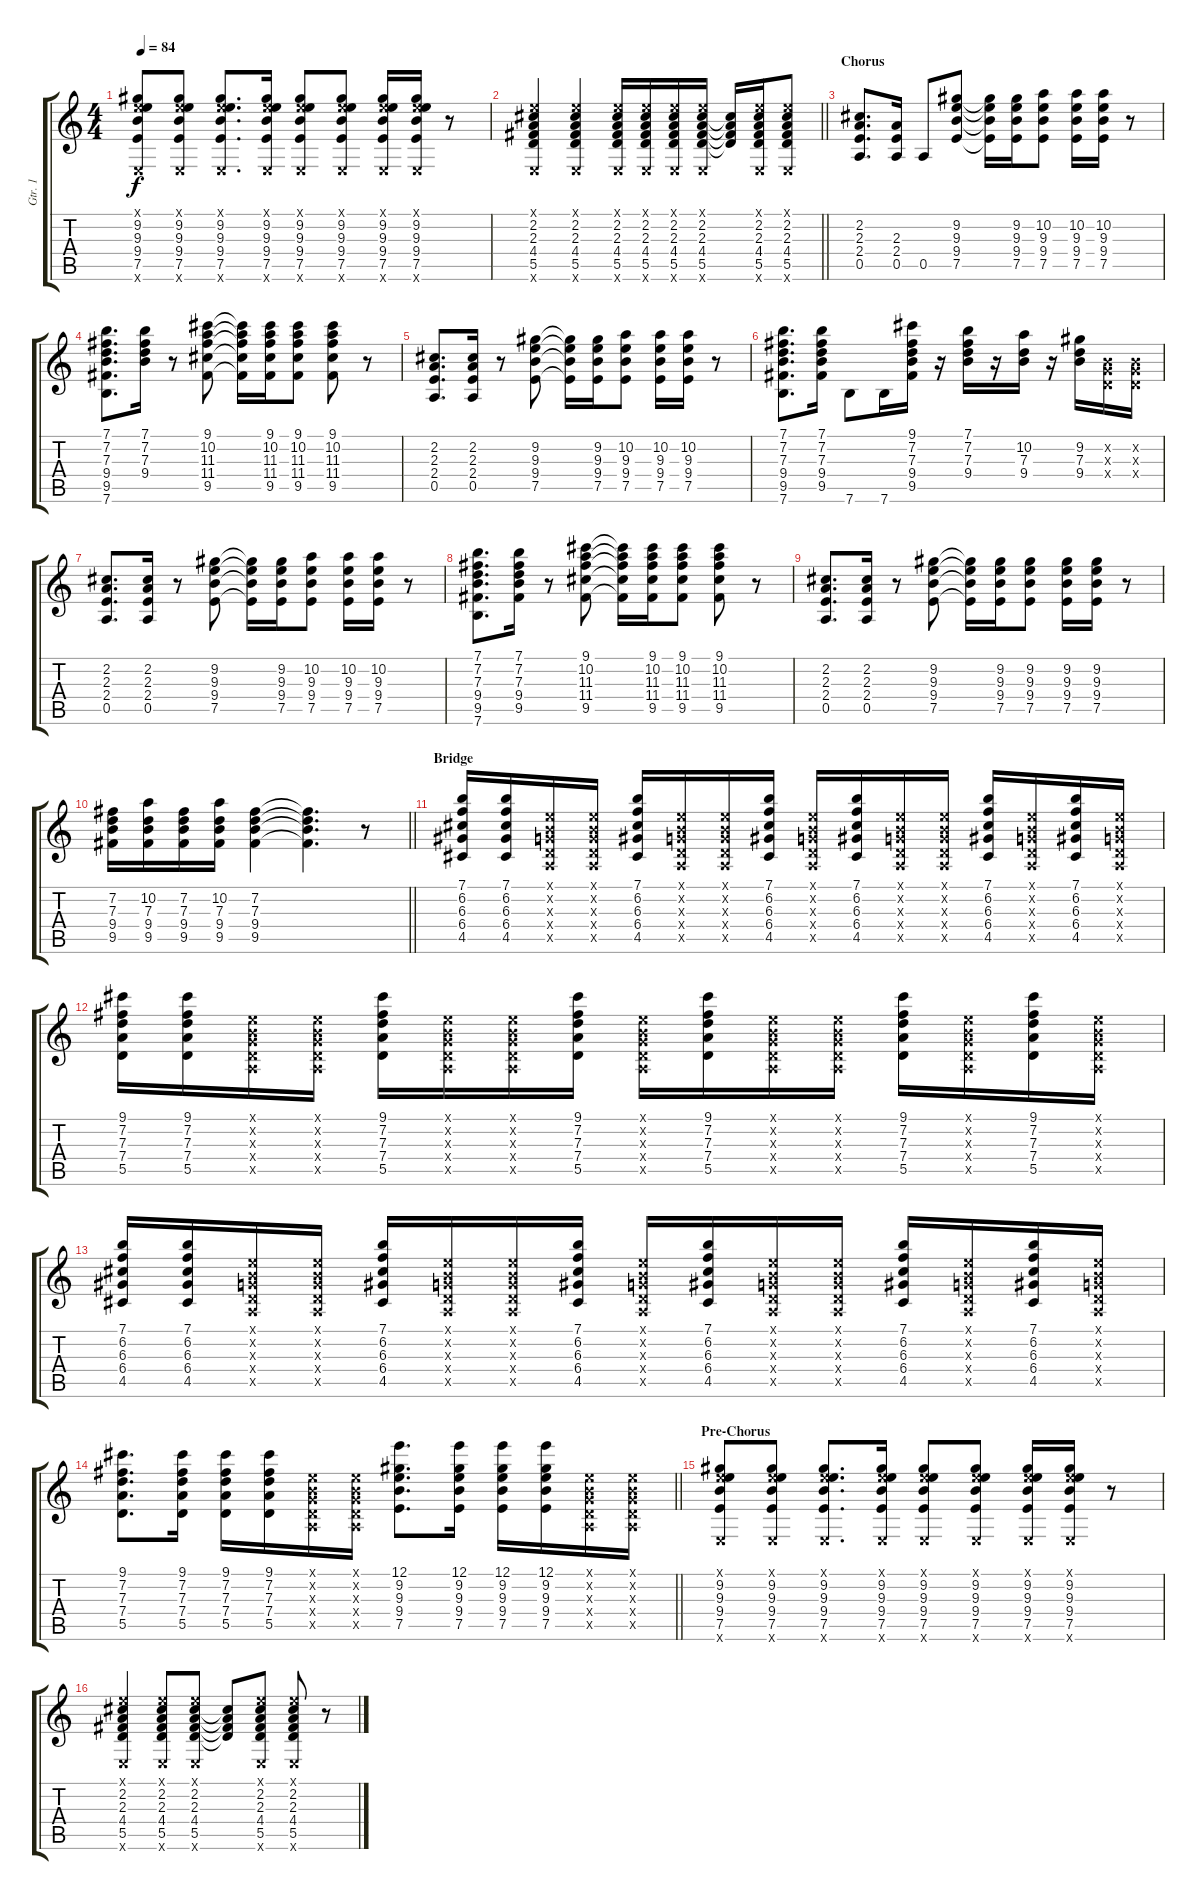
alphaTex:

\track ("Gtr. 1" "Gtr. 1") {instrument electricguitarclean}
\staff {score tabs}
\tuning (E4 B3 G3 D3 A2 E2) {hide}
\ts (4 4)
\tempo 84
\clef g2
\ks c
(0.1{x} 9.2 9.3 9.4 7.5 0.6{x}).8{dy f} (0.1{x} 9.2 9.3 9.4 7.5 0.6{x}).8 (0.1{x} 9.2 9.3 9.4 7.5 0.6{x}).8{d} (0.1{x} 9.2 9.3 9.4 7.5 0.6{x}).16 (0.1{x} 9.2 9.3 9.4 7.5 0.6{x}).8 (0.1{x} 9.2 9.3 9.4 7.5 0.6{x}).8 (0.1{x} 9.2 9.3 9.4 7.5 0.6{x}).16 (0.1{x} 9.2 9.3 9.4 7.5 0.6{x}).16 r.8 |
\barLineRight lightlight
(0.1{x} 2.2 2.3 4.4 5.5 0.6{x}).4 (0.1{x} 2.2 2.3 4.4 5.5 0.6{x}).4 (0.1{x} 2.2 2.3 4.4 5.5 0.6{x}).16 (0.1{x} 2.2 2.3 4.4 5.5 0.6{x}).16 (0.1{x} 2.2 2.3 4.4 5.5 0.6{x}).16 (0.1{x} 2.2 2.3 4.4 5.5 0.6{x}).16 (2.2{t} 2.3{t} 4.4{t} 5.5{t}).16 (0.1{x} 2.2 2.3 4.4 5.5 0.6{x}).16 (0.1{x} 2.2 2.3 4.4 5.5 0.6{x}).8 |
\section ("" "Chorus")
(2.2 2.3 2.4 0.5).8{d} (2.3 2.4 0.5).16 0.5.8 (9.2 9.3 9.4 7.5).8 (9.2{t} 9.3{t} 9.4{t} 7.5{t}).16 (9.2 9.3 9.4 7.5).16 (10.2 9.3 9.4 7.5).8 (10.2 9.3 9.4 7.5).16 (10.2 9.3 9.4 7.5).16 r.8 |
(7.1 7.2 7.3 9.4 9.5 7.6).8{d} (7.1 7.2 7.3 9.4).16 r.8 (9.1 10.2 11.3 11.4 9.5).8 (9.1{t} 10.2{t} 11.3{t} 11.4{t} 9.5{t}).16 (9.1 10.2 11.3 11.4 9.5).16 (9.1 10.2 11.3 11.4 9.5).8 (9.1 10.2 11.3 11.4 9.5).8 r.8 |
(2.2 2.3 2.4 0.5).8{d} (2.2 2.3 2.4 0.5).16 r.8 (9.2 9.3 9.4 7.5).8 (9.2{t} 9.3{t} 9.4{t} 7.5{t}).16 (9.2 9.3 9.4 7.5).16 (10.2 9.3 9.4 7.5).8 (10.2 9.3 9.4 7.5).16 (10.2 9.3 9.4 7.5).16 r.8 |
(7.1 7.2 7.3 9.4 9.5 7.6).8{d} (7.1 7.2 7.3 9.4 9.5).16 7.6.8 7.6.16 (9.1 7.2 7.3 9.4 9.5).16 r.16 (7.1 7.2 7.3 9.4).16 r.16 (10.2 7.3 9.4).16 r.16 (9.2 7.3 9.4).16 (0.2{x} 0.3{x} 0.4{x}).16 (0.2{x} 0.3{x} 0.4{x}).16 |
(2.2 2.3 2.4 0.5).8{d} (2.2 2.3 2.4 0.5).16 r.8 (9.2 9.3 9.4 7.5).8 (9.2{t} 9.3{t} 9.4{t} 7.5{t}).16 (9.2 9.3 9.4 7.5).16 (10.2 9.3 9.4 7.5).8 (10.2 9.3 9.4 7.5).16 (10.2 9.3 9.4 7.5).16 r.8 |
(7.1 7.2 7.3 9.4 9.5 7.6).8{d} (7.1 7.2 7.3 9.4 9.5).16 r.8 (9.1 10.2 11.3 11.4 9.5).8 (9.1{t} 10.2{t} 11.3{t} 11.4{t} 9.5{t}).16 (9.1 10.2 11.3 11.4 9.5).16 (9.1 10.2 11.3 11.4 9.5).8 (9.1 10.2 11.3 11.4 9.5).8 r.8 |
(2.2 2.3 2.4 0.5).8{d} (2.2 2.3 2.4 0.5).16 r.8 (9.2 9.3 9.4 7.5).8 (9.2{t} 9.3{t} 9.4{t} 7.5{t}).16 (9.2 9.3 9.4 7.5).16 (9.2 9.3 9.4 7.5).8 (9.2 9.3 9.4 7.5).16 (9.2 9.3 9.4 7.5).16 r.8 |
\barLineRight lightlight
(7.2 7.3 9.4 9.5).16 (10.2 7.3 9.4 9.5).16 (7.2 7.3 9.4 9.5).16 (10.2 7.3 9.4 9.5).16 (7.2 7.3 9.4 9.5).4 (7.2{t} 7.3{t} 9.4{t} 9.5{t}).4{d} r.8 |
\section ("" "Bridge")
(7.1 6.2 6.3 6.4 4.5).16 (7.1 6.2 6.3 6.4 4.5).16 (0.1{x} 0.2{x} 0.3{x} 0.4{x} 0.5{x}).16 (0.1{x} 0.2{x} 0.3{x} 0.4{x} 0.5{x}).16 (7.1 6.2 6.3 6.4 4.5).16 (0.1{x} 0.2{x} 0.3{x} 0.4{x} 0.5{x}).16 (0.1{x} 0.2{x} 0.3{x} 0.4{x} 0.5{x}).16 (7.1 6.2 6.3 6.4 4.5).16 (0.1{x} 0.2{x} 0.3{x} 0.4{x} 0.5{x}).16 (7.1 6.2 6.3 6.4 4.5).16 (0.1{x} 0.2{x} 0.3{x} 0.4{x} 0.5{x}).16 (0.1{x} 0.2{x} 0.3{x} 0.4{x} 0.5{x}).16 (7.1 6.2 6.3 6.4 4.5).16 (0.1{x} 0.2{x} 0.3{x} 0.4{x} 0.5{x}).16 (7.1 6.2 6.3 6.4 4.5).16 (0.1{x} 0.2{x} 0.3{x} 0.4{x} 0.5{x}).16 |
(9.1 7.2 7.3 7.4 5.5).16 (9.1 7.2 7.3 7.4 5.5).16 (0.1{x} 0.2{x} 0.3{x} 0.4{x} 0.5{x}).16 (0.1{x} 0.2{x} 0.3{x} 0.4{x} 0.5{x}).16 (9.1 7.2 7.3 7.4 5.5).16 (0.1{x} 0.2{x} 0.3{x} 0.4{x} 0.5{x}).16 (0.1{x} 0.2{x} 0.3{x} 0.4{x} 0.5{x}).16 (9.1 7.2 7.3 7.4 5.5).16 (0.1{x} 0.2{x} 0.3{x} 0.4{x} 0.5{x}).16 (9.1 7.2 7.3 7.4 5.5).16 (0.1{x} 0.2{x} 0.3{x} 0.4{x} 0.5{x}).16 (0.1{x} 0.2{x} 0.3{x} 0.4{x} 0.5{x}).16 (9.1 7.2 7.3 7.4 5.5).16 (0.1{x} 0.2{x} 0.3{x} 0.4{x} 0.5{x}).16 (9.1 7.2 7.3 7.4 5.5).16 (0.1{x} 0.2{x} 0.3{x} 0.4{x} 0.5{x}).16 |
(7.1 6.2 6.3 6.4 4.5).16 (7.1 6.2 6.3 6.4 4.5).16 (0.1{x} 0.2{x} 0.3{x} 0.4{x} 0.5{x}).16 (0.1{x} 0.2{x} 0.3{x} 0.4{x} 0.5{x}).16 (7.1 6.2 6.3 6.4 4.5).16 (0.1{x} 0.2{x} 0.3{x} 0.4{x} 0.5{x}).16 (0.1{x} 0.2{x} 0.3{x} 0.4{x} 0.5{x}).16 (7.1 6.2 6.3 6.4 4.5).16 (0.1{x} 0.2{x} 0.3{x} 0.4{x} 0.5{x}).16 (7.1 6.2 6.3 6.4 4.5).16 (0.1{x} 0.2{x} 0.3{x} 0.4{x} 0.5{x}).16 (0.1{x} 0.2{x} 0.3{x} 0.4{x} 0.5{x}).16 (7.1 6.2 6.3 6.4 4.5).16 (0.1{x} 0.2{x} 0.3{x} 0.4{x} 0.5{x}).16 (7.1 6.2 6.3 6.4 4.5).16 (0.1{x} 0.2{x} 0.3{x} 0.4{x} 0.5{x}).16 |
\barLineRight lightlight
(9.1 7.2 7.3 7.4 5.5).8{d} (9.1 7.2 7.3 7.4 5.5).16 (9.1 7.2 7.3 7.4 5.5).16 (9.1 7.2 7.3 7.4 5.5).16 (0.1{x} 0.2{x} 0.3{x} 0.4{x} 0.5{x}).16 (0.1{x} 0.2{x} 0.3{x} 0.4{x} 0.5{x}).16 (12.1 9.2 9.3 9.4 7.5).8{d} (12.1 9.2 9.3 9.4 7.5).16 (12.1 9.2 9.3 9.4 7.5).16 (12.1 9.2 9.3 9.4 7.5).16 (0.1{x} 0.2{x} 0.3{x} 0.4{x} 0.5{x}).16 (0.1{x} 0.2{x} 0.3{x} 0.4{x} 0.5{x}).16 |
\section ("" "Pre-Chorus")
(0.1{x} 9.2 9.3 9.4 7.5 0.6{x}).8 (0.1{x} 9.2 9.3 9.4 7.5 0.6{x}).8 (0.1{x} 9.2 9.3 9.4 7.5 0.6{x}).8{d} (0.1{x} 9.2 9.3 9.4 7.5 0.6{x}).16 (0.1{x} 9.2 9.3 9.4 7.5 0.6{x}).8 (0.1{x} 9.2 9.3 9.4 7.5 0.6{x}).8 (0.1{x} 9.2 9.3 9.4 7.5 0.6{x}).16 (0.1{x} 9.2 9.3 9.4 7.5 0.6{x}).16 r.8 |
(0.1{x} 2.2 2.3 4.4 5.5 0.6{x}).4 (0.1{x} 2.2 2.3 4.4 5.5 0.6{x}).8 (0.1{x} 2.2 2.3 4.4 5.5 0.6{x}).8 (2.2{t} 2.3{t} 4.4{t} 5.5{t}).8 (0.1{x} 2.2 2.3 4.4 5.5 0.6{x}).8 (0.1{x} 2.2 2.3 4.4 5.5 0.6{x}).8 r.8
